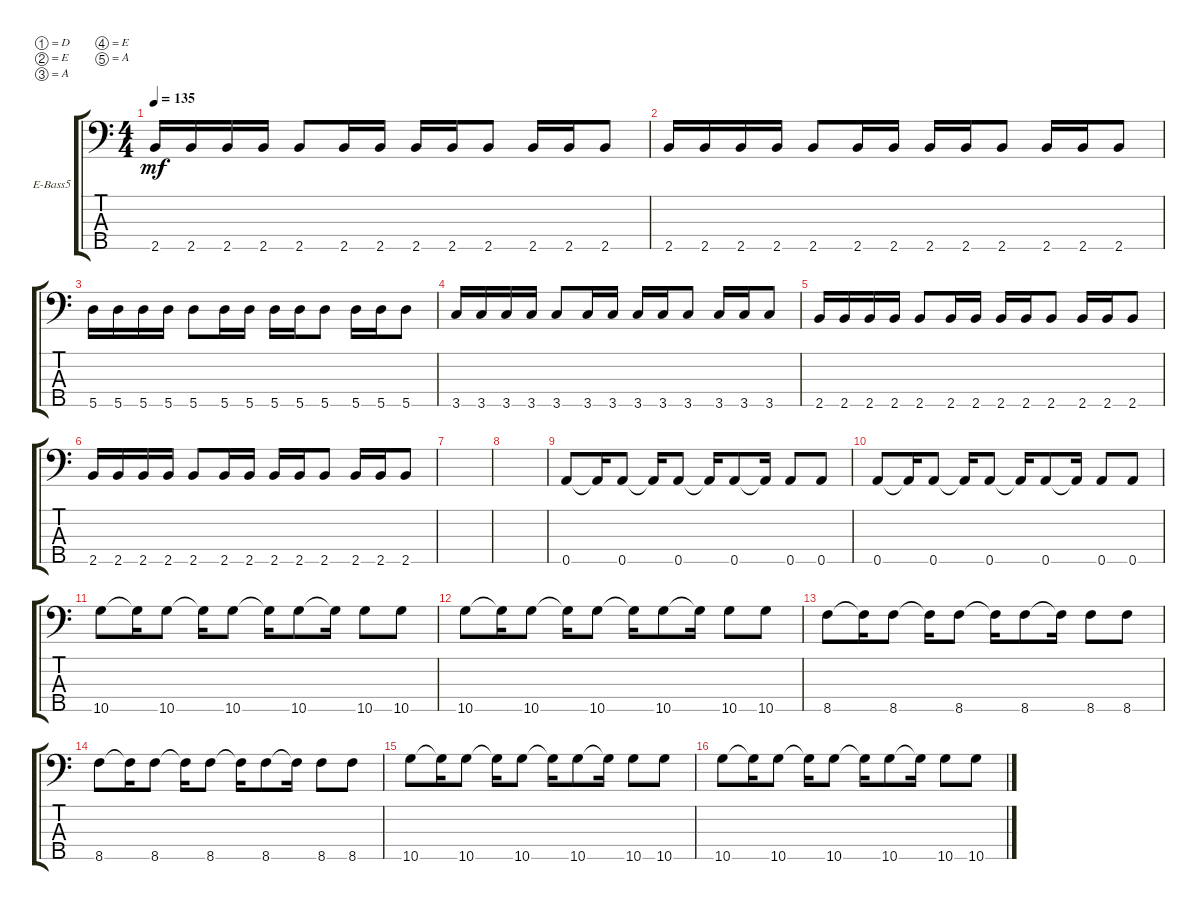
\defaultSystemsLayout 4
\bracketExtendMode groupsimilarinstruments
\firstSystemTrackNameOrientation horizontal
\otherSystemsTrackNameOrientation horizontal
\track ("Juanse" "E-Bass5") {instrument electricbassfinger}
\staff {score tabs}
\tuning (D3 E4 A2 E2 A1)
\ts (4 4)
\tempo 135
\clef f4
\ks c
2.5.16{dy mf} 2.5.16 2.5.16 2.5.16 2.5.8 2.5.16 2.5.16 2.5.16 2.5.16 2.5.8 2.5.16 2.5.16 2.5.8 |
2.5.16 2.5.16 2.5.16 2.5.16 2.5.8 2.5.16 2.5.16 2.5.16 2.5.16 2.5.8 2.5.16 2.5.16 2.5.8 |
5.5.16 5.5.16 5.5.16 5.5.16 5.5.8 5.5.16 5.5.16 5.5.16 5.5.16 5.5.8 5.5.16 5.5.16 5.5.8 |
3.5.16 3.5.16 3.5.16 3.5.16 3.5.8 3.5.16 3.5.16 3.5.16 3.5.16 3.5.8 3.5.16 3.5.16 3.5.8 |
2.5.16 2.5.16 2.5.16 2.5.16 2.5.8 2.5.16 2.5.16 2.5.16 2.5.16 2.5.8 2.5.16 2.5.16 2.5.8 |
2.5.16 2.5.16 2.5.16 2.5.16 2.5.8 2.5.16 2.5.16 2.5.16 2.5.16 2.5.8 2.5.16 2.5.16 2.5.8 |
|
|
0.5.8 0.5{t}.16 0.5.8 0.5{t}.16 0.5.8 0.5{t}.16 0.5.8 0.5{t}.16 0.5.8 0.5.8 |
0.5.8 0.5{t}.16 0.5.8 0.5{t}.16 0.5.8 0.5{t}.16 0.5.8 0.5{t}.16 0.5.8 0.5.8 |
10.5.8 10.5{t}.16 10.5.8 10.5{t}.16 10.5.8 10.5{t}.16 10.5.8 10.5{t}.16 10.5.8 10.5.8 |
10.5.8 10.5{t}.16 10.5.8 10.5{t}.16 10.5.8 10.5{t}.16 10.5.8 10.5{t}.16 10.5.8 10.5.8 |
8.5.8 8.5{t}.16 8.5.8 8.5{t}.16 8.5.8 8.5{t}.16 8.5.8 8.5{t}.16 8.5.8 8.5.8 |
8.5.8 8.5{t}.16 8.5.8 8.5{t}.16 8.5.8 8.5{t}.16 8.5.8 8.5{t}.16 8.5.8 8.5.8 |
10.5.8 10.5{t}.16 10.5.8 10.5{t}.16 10.5.8 10.5{t}.16 10.5.8 10.5{t}.16 10.5.8 10.5.8 |
10.5.8 10.5{t}.16 10.5.8 10.5{t}.16 10.5.8 10.5{t}.16 10.5.8 10.5{t}.16 10.5.8 10.5.8
